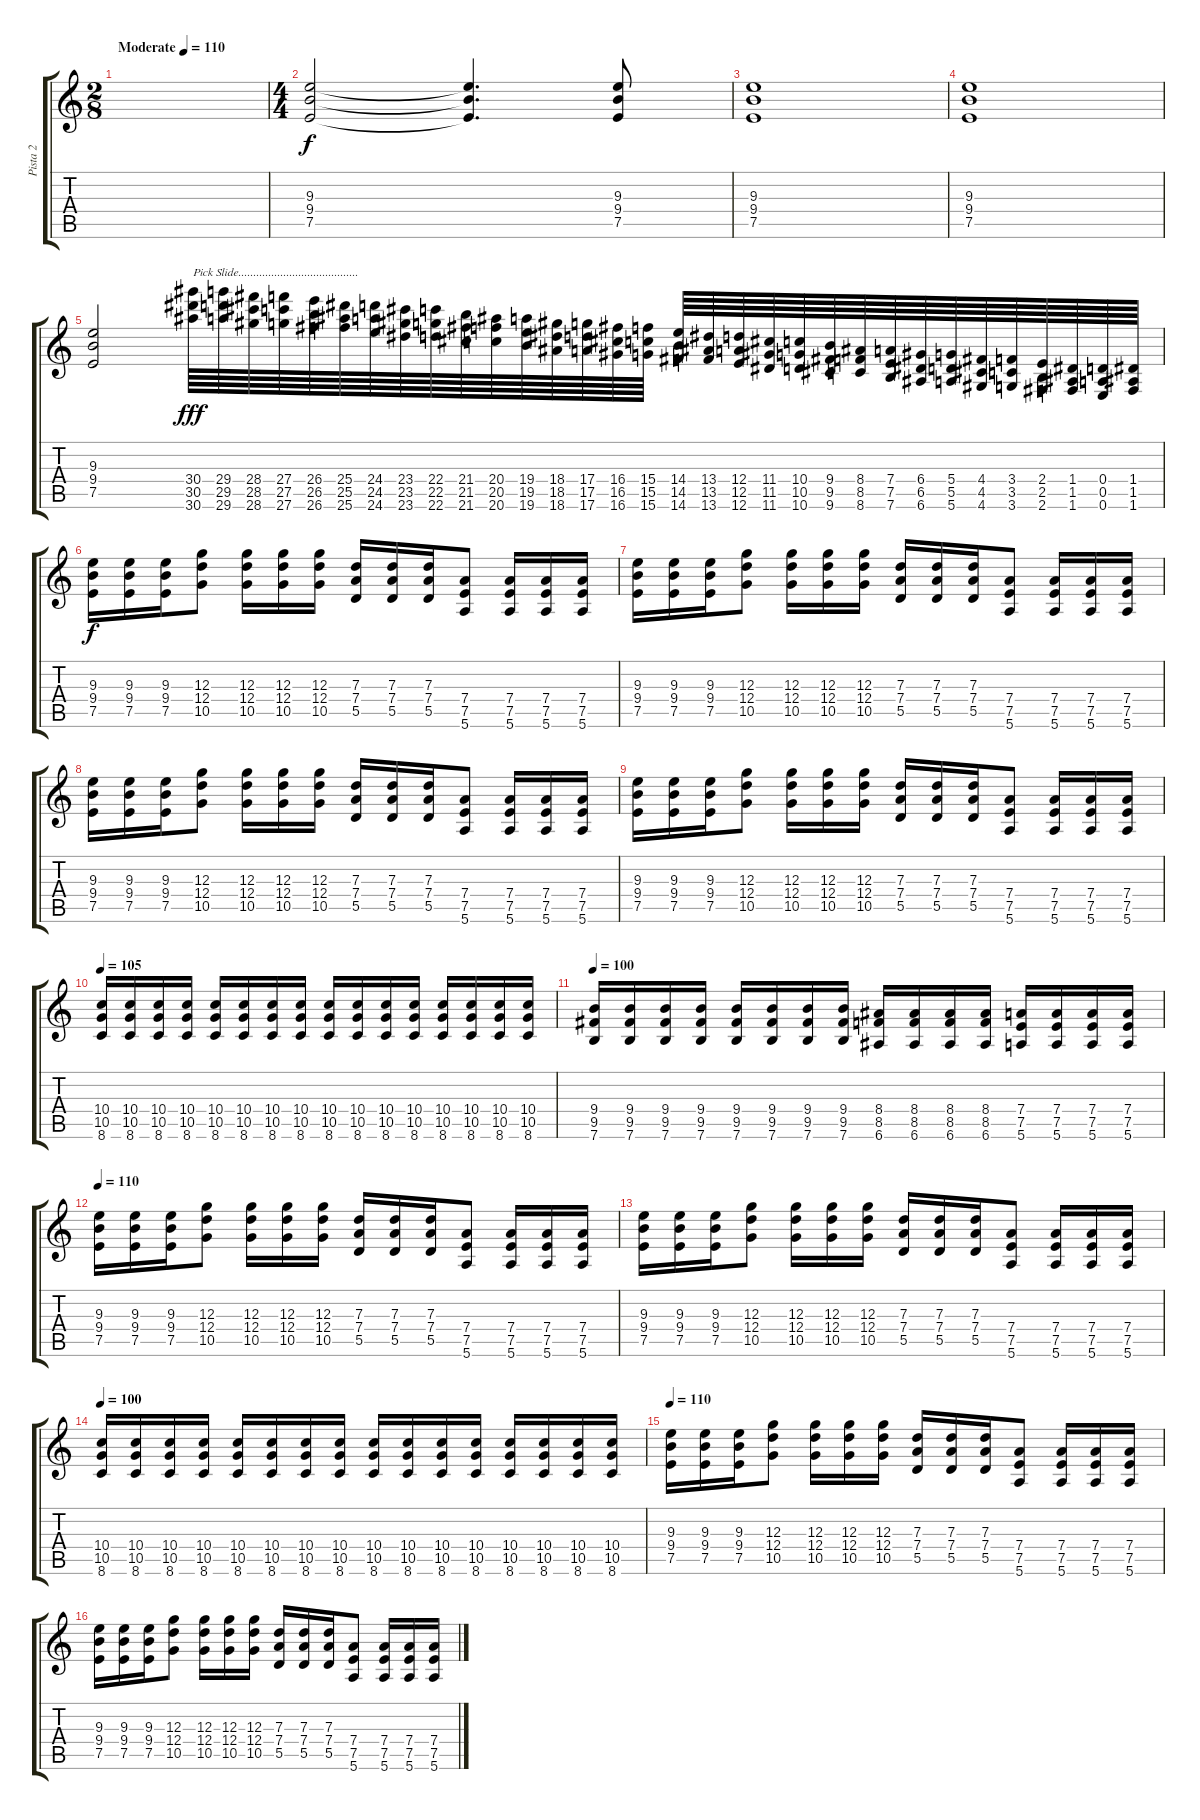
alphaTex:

\track ("Pista 2" "Pista 2") {instrument distortionguitar}
\staff {score tabs}
\tuning (E4 B3 G3 D3 A2 E2) {hide}
\ts (2 8)
\tempo (110 "Moderate")
\clef g2
\ks c
|
\ts (4 4)
(9.3 9.4 7.5).2 (9.3{t} 9.4{t} 7.5{t}).4{d} (9.3 9.4 7.5).8 |
(9.3 9.4 7.5).1 |
(9.3 9.4 7.5).1 |
(9.3 9.4 7.5).2 (30.4 30.5 30.6).64{txt "Pick Slide........................................" dy fff} (29.4 29.5 29.6).64 (28.4 28.5 28.6).64 (27.4 27.5 27.6).64 (26.4 26.5 26.6).64 (25.4 25.5 25.6).64 (24.4 24.5 24.6).64 (23.4 23.5 23.6).64 (22.4 22.5 22.6).64 (21.4 21.5 21.6).64 (20.4 20.5 20.6).64 (19.4 19.5 19.6).64 (18.4 18.5 18.6).64 (17.4 17.5 17.6).64 (16.4 16.5 16.6).64 (15.4 15.5 15.6).64 (14.4 14.5 14.6).64 (13.4 13.5 13.6).64 (12.4 12.5 12.6).64 (11.4 11.5 11.6).64 (10.4 10.5 10.6).64 (9.4 9.5 9.6).64 (8.4 8.5 8.6).64 (7.4 7.5 7.6).64 (6.4 6.5 6.6).64 (5.4 5.5 5.6).64 (4.4 4.5 4.6).64 (3.4 3.5 3.6).64 (2.4 2.5 2.6).64 (1.4 1.5 1.6).64 (0.4 0.5 0.6).64 (1.4 1.5 1.6).64 |
(9.3 9.4 7.5).16{dy f} (9.3 9.4 7.5).16 (9.3 9.4 7.5).16 (12.3 12.4 10.5).8 (12.3 12.4 10.5).16 (12.3 12.4 10.5).16 (12.3 12.4 10.5).16 (7.3 7.4 5.5).16 (7.3 7.4 5.5).16 (7.3 7.4 5.5).16 (7.4 7.5 5.6).8 (7.4 7.5 5.6).16 (7.4 7.5 5.6).16 (7.4 7.5 5.6).16 |
(9.3 9.4 7.5).16 (9.3 9.4 7.5).16 (9.3 9.4 7.5).16 (12.3 12.4 10.5).8 (12.3 12.4 10.5).16 (12.3 12.4 10.5).16 (12.3 12.4 10.5).16 (7.3 7.4 5.5).16 (7.3 7.4 5.5).16 (7.3 7.4 5.5).16 (7.4 7.5 5.6).8 (7.4 7.5 5.6).16 (7.4 7.5 5.6).16 (7.4 7.5 5.6).16 |
(9.3 9.4 7.5).16 (9.3 9.4 7.5).16 (9.3 9.4 7.5).16 (12.3 12.4 10.5).8 (12.3 12.4 10.5).16 (12.3 12.4 10.5).16 (12.3 12.4 10.5).16 (7.3 7.4 5.5).16 (7.3 7.4 5.5).16 (7.3 7.4 5.5).16 (7.4 7.5 5.6).8 (7.4 7.5 5.6).16 (7.4 7.5 5.6).16 (7.4 7.5 5.6).16 |
(9.3 9.4 7.5).16 (9.3 9.4 7.5).16 (9.3 9.4 7.5).16 (12.3 12.4 10.5).8 (12.3 12.4 10.5).16 (12.3 12.4 10.5).16 (12.3 12.4 10.5).16 (7.3 7.4 5.5).16 (7.3 7.4 5.5).16 (7.3 7.4 5.5).16 (7.4 7.5 5.6).8 (7.4 7.5 5.6).16 (7.4 7.5 5.6).16 (7.4 7.5 5.6).16 |
\tempo 105
(10.4 10.5 8.6).16 (10.4 10.5 8.6).16 (10.4 10.5 8.6).16 (10.4 10.5 8.6).16 (10.4 10.5 8.6).16 (10.4 10.5 8.6).16 (10.4 10.5 8.6).16 (10.4 10.5 8.6).16 (10.4 10.5 8.6).16 (10.4 10.5 8.6).16 (10.4 10.5 8.6).16 (10.4 10.5 8.6).16 (10.4 10.5 8.6).16 (10.4 10.5 8.6).16 (10.4 10.5 8.6).16 (10.4 10.5 8.6).16 |
\tempo 100
(9.4 9.5 7.6).16 (9.4 9.5 7.6).16 (9.4 9.5 7.6).16 (9.4 9.5 7.6).16 (9.4 9.5 7.6).16 (9.4 9.5 7.6).16 (9.4 9.5 7.6).16 (9.4 9.5 7.6).16 (8.4 8.5 6.6).16 (8.4 8.5 6.6).16 (8.4 8.5 6.6).16 (8.4 8.5 6.6).16 (7.4 7.5 5.6).16 (7.4 7.5 5.6).16 (7.4 7.5 5.6).16 (7.4 7.5 5.6).16 |
\tempo 110
(9.3 9.4 7.5).16 (9.3 9.4 7.5).16 (9.3 9.4 7.5).16 (12.3 12.4 10.5).8 (12.3 12.4 10.5).16 (12.3 12.4 10.5).16 (12.3 12.4 10.5).16 (7.3 7.4 5.5).16 (7.3 7.4 5.5).16 (7.3 7.4 5.5).16 (7.4 7.5 5.6).8 (7.4 7.5 5.6).16 (7.4 7.5 5.6).16 (7.4 7.5 5.6).16 |
(9.3 9.4 7.5).16 (9.3 9.4 7.5).16 (9.3 9.4 7.5).16 (12.3 12.4 10.5).8 (12.3 12.4 10.5).16 (12.3 12.4 10.5).16 (12.3 12.4 10.5).16 (7.3 7.4 5.5).16 (7.3 7.4 5.5).16 (7.3 7.4 5.5).16 (7.4 7.5 5.6).8 (7.4 7.5 5.6).16 (7.4 7.5 5.6).16 (7.4 7.5 5.6).16 |
\tempo 100
(10.4 10.5 8.6).16 (10.4 10.5 8.6).16 (10.4 10.5 8.6).16 (10.4 10.5 8.6).16 (10.4 10.5 8.6).16 (10.4 10.5 8.6).16 (10.4 10.5 8.6).16 (10.4 10.5 8.6).16 (10.4 10.5 8.6).16 (10.4 10.5 8.6).16 (10.4 10.5 8.6).16 (10.4 10.5 8.6).16 (10.4 10.5 8.6).16 (10.4 10.5 8.6).16 (10.4 10.5 8.6).16 (10.4 10.5 8.6).16 |
\tempo 110
(9.3 9.4 7.5).16 (9.3 9.4 7.5).16 (9.3 9.4 7.5).16 (12.3 12.4 10.5).8 (12.3 12.4 10.5).16 (12.3 12.4 10.5).16 (12.3 12.4 10.5).16 (7.3 7.4 5.5).16 (7.3 7.4 5.5).16 (7.3 7.4 5.5).16 (7.4 7.5 5.6).8 (7.4 7.5 5.6).16 (7.4 7.5 5.6).16 (7.4 7.5 5.6).16 |
(9.3 9.4 7.5).16 (9.3 9.4 7.5).16 (9.3 9.4 7.5).16 (12.3 12.4 10.5).8 (12.3 12.4 10.5).16 (12.3 12.4 10.5).16 (12.3 12.4 10.5).16 (7.3 7.4 5.5).16 (7.3 7.4 5.5).16 (7.3 7.4 5.5).16 (7.4 7.5 5.6).8 (7.4 7.5 5.6).16 (7.4 7.5 5.6).16 (7.4 7.5 5.6).16
